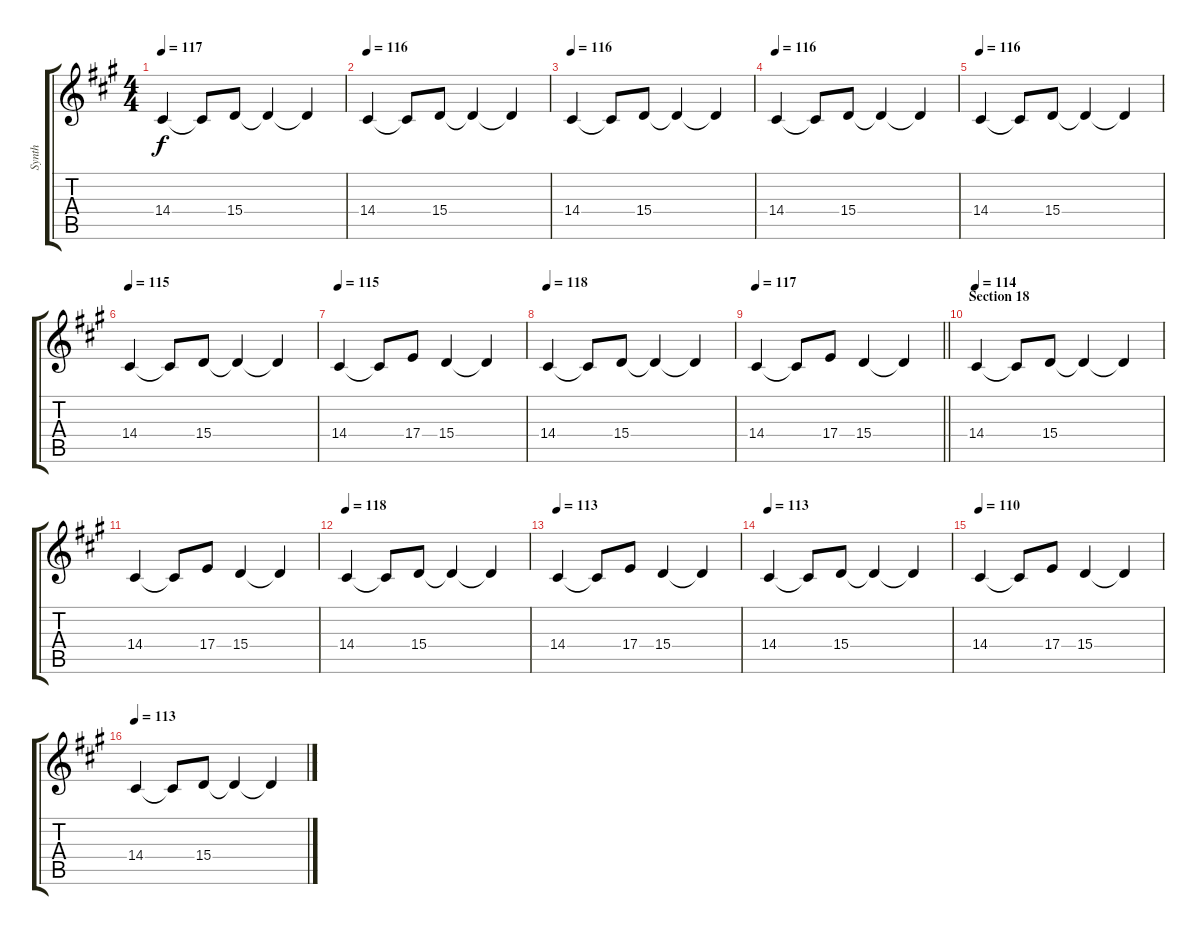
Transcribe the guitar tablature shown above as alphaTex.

\track ("Synth" "Synth") {instrument stringensemble1}
\staff {score tabs}
\tuning (B3 Ab3 E3 B2 Gb2 B1) {hide}
\ts (4 4)
\tempo 117
\clef g2
\ks f#minor
14.4.4{dy f} 14.4{t}.8 15.4.8 15.4{t}.4 15.4{t}.4 |
\tempo 116
14.4.4 14.4{t}.8 15.4.8 15.4{t}.4 15.4{t}.4 |
\tempo 116
14.4.4 14.4{t}.8 15.4.8 15.4{t}.4 15.4{t}.4 |
\tempo 116
14.4.4 14.4{t}.8 15.4.8 15.4{t}.4 15.4{t}.4 |
\tempo 116
14.4.4 14.4{t}.8 15.4.8 15.4{t}.4 15.4{t}.4 |
\tempo 115
14.4.4 14.4{t}.8 15.4.8 15.4{t}.4 15.4{t}.4 |
\tempo 115
14.4.4 14.4{t}.8 17.4.8 15.4.4 15.4{t}.4 |
\tempo 118
14.4.4 14.4{t}.8 15.4.8 15.4{t}.4 15.4{t}.4 |
\tempo 117
\barLineRight lightlight
14.4.4 14.4{t}.8 17.4.8 15.4.4 15.4{t}.4 |
\section ("" "Section 18")
\tempo 114
14.4.4 14.4{t}.8 15.4.8 15.4{t}.4 15.4{t}.4 |
14.4.4 14.4{t}.8 17.4.8 15.4.4 15.4{t}.4 |
\tempo 118
14.4.4 14.4{t}.8 15.4.8 15.4{t}.4 15.4{t}.4 |
\tempo 113
14.4.4 14.4{t}.8 17.4.8 15.4.4 15.4{t}.4 |
\tempo 113
14.4.4 14.4{t}.8 15.4.8 15.4{t}.4 15.4{t}.4 |
\tempo 110
14.4.4 14.4{t}.8 17.4.8 15.4.4 15.4{t}.4 |
\tempo 113
14.4.4 14.4{t}.8 15.4.8 15.4{t}.4 15.4{t}.4
